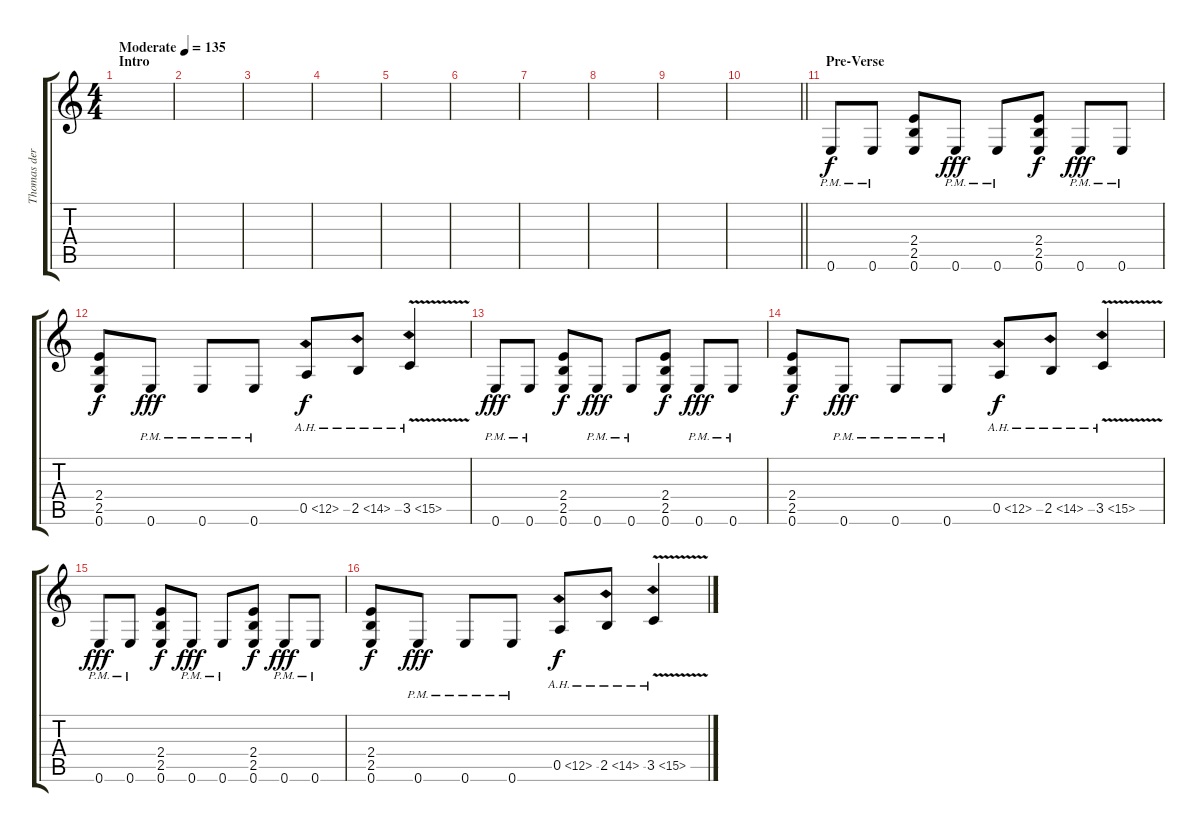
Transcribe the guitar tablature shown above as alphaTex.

\track ("Thomas der Münzer" "Thomas der") {instrument distortionguitar}
\staff {score tabs}
\tuning (E4 B3 G3 D3 A2 E2) {hide}
\ts (4 4)
\section ("" "Intro")
\tempo (135 "Moderate")
\clef g2
\ks c
|
|
|
|
|
|
|
|
|
\barLineRight lightlight
|
\section ("" "Pre-Verse")
0.6{pm}.8 0.6{pm}.8 (2.4 2.5 0.6).8{dy f} 0.6{pm}.8{dy fff} 0.6{pm}.8 (2.4 2.5 0.6).8{dy f} 0.6{pm}.8{dy fff} 0.6{pm}.8 |
(2.4 2.5 0.6).8{dy f} 0.6{pm}.8{dy fff} 0.6{pm}.8 0.6{pm}.8 0.5{ah 12}.8{dy f} 2.5{ah 12}.8 3.5{ah 12 v}.4 |
0.6{pm}.8{dy fff} 0.6{pm}.8 (2.4 2.5 0.6).8{dy f} 0.6{pm}.8{dy fff} 0.6{pm}.8 (2.4 2.5 0.6).8{dy f} 0.6{pm}.8{dy fff} 0.6{pm}.8 |
(2.4 2.5 0.6).8{dy f} 0.6{pm}.8{dy fff} 0.6{pm}.8 0.6{pm}.8 0.5{ah 12}.8{dy f} 2.5{ah 12}.8 3.5{ah 12 v}.4 |
0.6{pm}.8{dy fff} 0.6{pm}.8 (2.4 2.5 0.6).8{dy f} 0.6{pm}.8{dy fff} 0.6{pm}.8 (2.4 2.5 0.6).8{dy f} 0.6{pm}.8{dy fff} 0.6{pm}.8 |
(2.4 2.5 0.6).8{dy f} 0.6{pm}.8{dy fff} 0.6{pm}.8 0.6{pm}.8 0.5{ah 12}.8{dy f} 2.5{ah 12}.8 3.5{ah 12 v}.4
